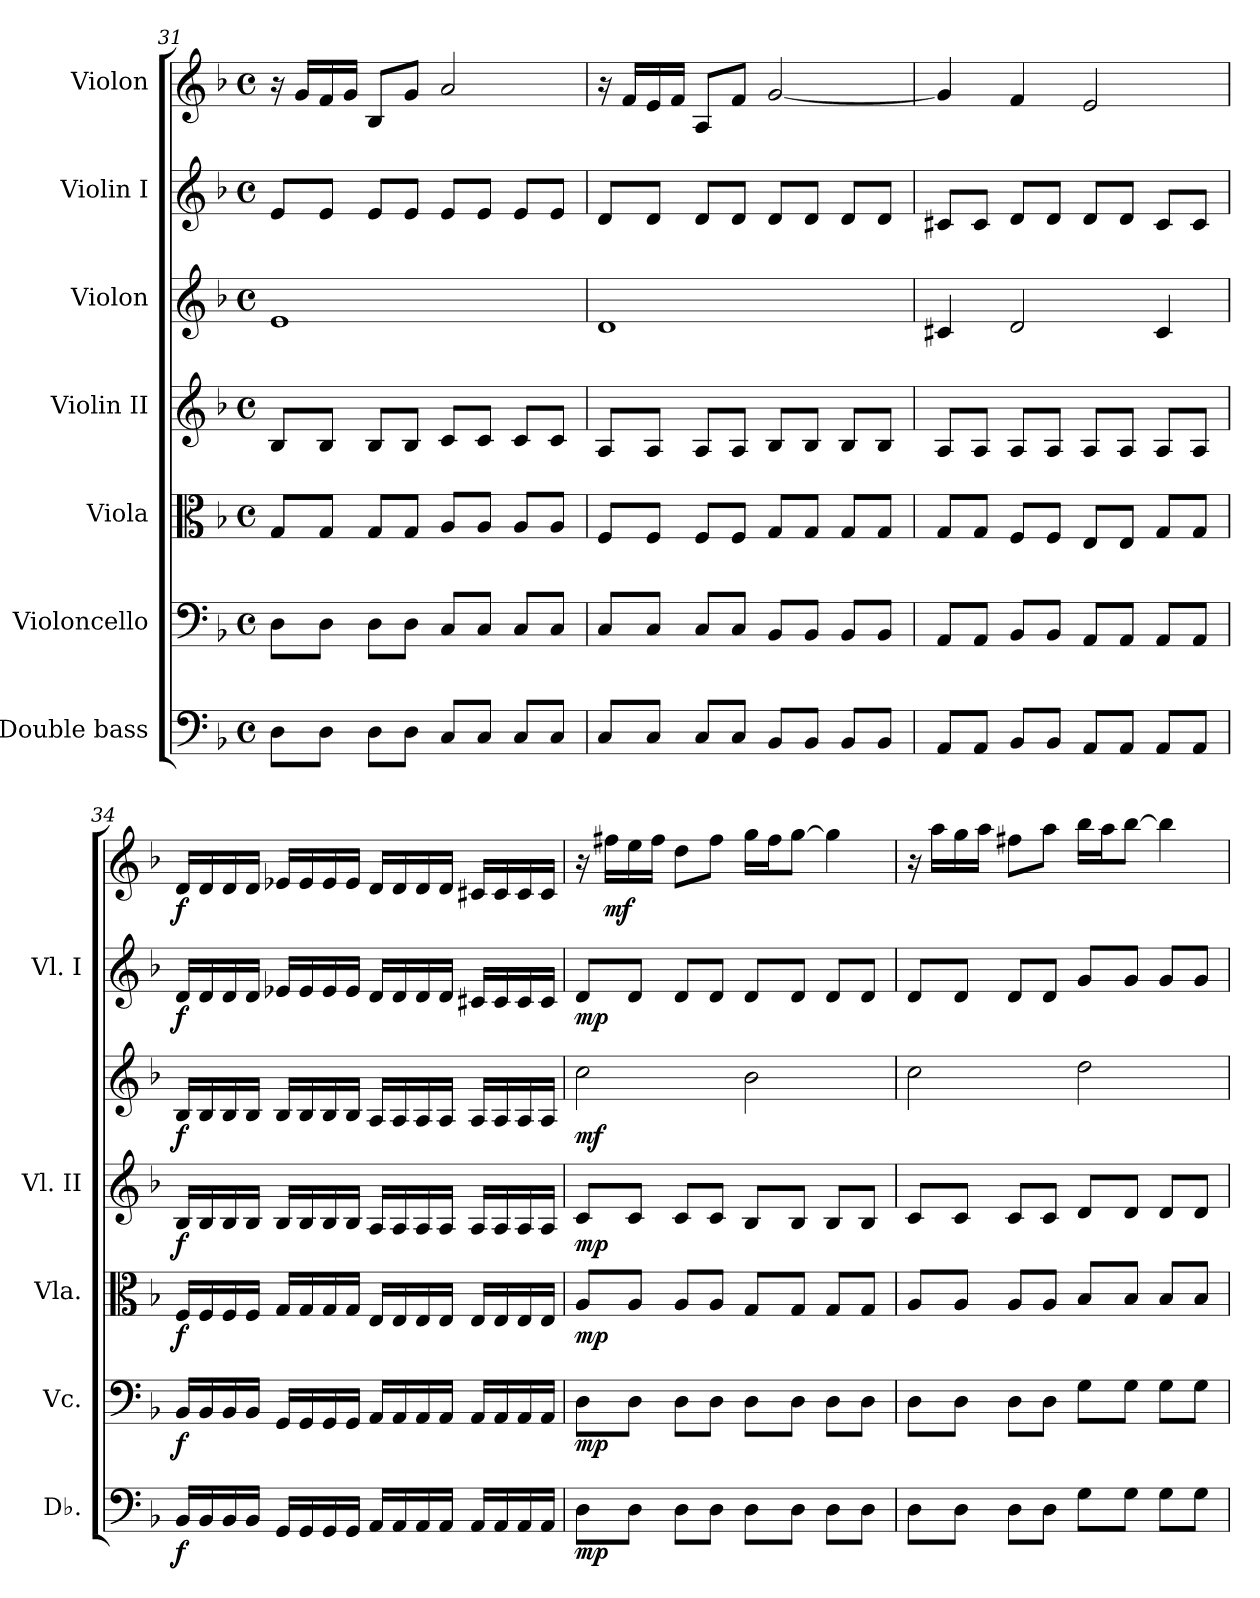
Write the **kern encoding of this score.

**kern	**dynam	**kern	**dynam	**kern	**dynam	**kern	**dynam	**kern	**dynam	**kern	**dynam	**kern	**dynam
*part7	*part7	*part6	*part6	*part5	*part5	*part4	*part4	*part3	*part3	*part2	*part2	*part1	*part1
*staff7	*staff7	*staff6	*staff6	*staff5	*staff5	*staff4	*staff4	*staff3	*staff3	*staff2	*staff2	*staff1	*staff1
*I"Double bass	*	*I"Violoncello	*	*I"Viola	*	*I"Violin II	*	*I"Violon	*	*I"Violin I	*	*I"Violon	*
*I'Db.	*	*I'Vc.	*	*I'Vla.	*	*I'Vl. II	*	*	*	*I'Vl. I	*	*	*
!!LO:PB:g=z
*clefF4	*	*clefF4	*	*clefC3	*	*clefG2	*	*clefG2	*	*clefG2	*	*clefG2	*
*ITrd7c12	*	*	*	*	*	*	*	*	*	*	*	*	*
*k[b-]	*	*k[b-]	*	*k[b-]	*	*k[b-]	*	*k[b-]	*	*k[b-]	*	*k[b-]	*
*M4/4	*	*M4/4	*	*M4/4	*	*M4/4	*	*M4/4	*	*M4/4	*	*M4/4	*
*met(c)	*	*met(c)	*	*met(c)	*	*met(c)	*	*met(c)	*	*met(c)	*	*met(c)	*
=31	=31	=31	=31	=31	=31	=31	=31	=31	=31	=31	=31	=31	=31
8DD\L	.	8D\L	.	8G/L	.	8B-/L	.	1e	.	8e/L	.	16r	.
.	.	.	.	.	.	.	.	.	.	.	.	16g/LL	.
8DD\J	.	8D\J	.	8G/J	.	8B-/J	.	.	.	8e/J	.	16f/	.
.	.	.	.	.	.	.	.	.	.	.	.	16g/JJ	.
8DD\L	.	8D\L	.	8G/L	.	8B-/L	.	.	.	8e/L	.	8B-/L	.
8DD\J	.	8D\J	.	8G/J	.	8B-/J	.	.	.	8e/J	.	8g/J	.
8CC/L	.	8C/L	.	8A/L	.	8c/L	.	.	.	8e/L	.	2a/	.
8CC/J	.	8C/J	.	8A/J	.	8c/J	.	.	.	8e/J	.	.	.
8CC/L	.	8C/L	.	8A/L	.	8c/L	.	.	.	8e/L	.	.	.
8CC/J	.	8C/J	.	8A/J	.	8c/J	.	.	.	8e/J	.	.	.
=32	=32	=32	=32	=32	=32	=32	=32	=32	=32	=32	=32	=32	=32
8CC/L	.	8C/L	.	8F/L	.	8A/L	.	1d	.	8d/L	.	16r	.
.	.	.	.	.	.	.	.	.	.	.	.	16f/LL	.
8CC/J	.	8C/J	.	8F/J	.	8A/J	.	.	.	8d/J	.	16e/	.
.	.	.	.	.	.	.	.	.	.	.	.	16f/JJ	.
8CC/L	.	8C/L	.	8F/L	.	8A/L	.	.	.	8d/L	.	8A/L	.
8CC/J	.	8C/J	.	8F/J	.	8A/J	.	.	.	8d/J	.	8f/J	.
8BBB-/L	.	8BB-/L	.	8G/L	.	8B-/L	.	.	.	8d/L	.	[2g/	.
8BBB-/J	.	8BB-/J	.	8G/J	.	8B-/J	.	.	.	8d/J	.	.	.
8BBB-/L	.	8BB-/L	.	8G/L	.	8B-/L	.	.	.	8d/L	.	.	.
8BBB-/J	.	8BB-/J	.	8G/J	.	8B-/J	.	.	.	8d/J	.	.	.
=33	=33	=33	=33	=33	=33	=33	=33	=33	=33	=33	=33	=33	=33
8AAA/L	.	8AA/L	.	8G/L	.	8A/L	.	4c#X/	.	8c#X/L	.	4g/]	.
8AAA/J	.	8AA/J	.	8G/J	.	8A/J	.	.	.	8c#/J	.	.	.
8BBB-/L	.	8BB-/L	.	8F/L	.	8A/L	.	2d/	.	8d/L	.	4f/	.
8BBB-/J	.	8BB-/J	.	8F/J	.	8A/J	.	.	.	8d/J	.	.	.
8AAA/L	.	8AA/L	.	8E/L	.	8A/L	.	.	.	8d/L	.	2e/	.
8AAA/J	.	8AA/J	.	8E/J	.	8A/J	.	.	.	8d/J	.	.	.
8AAA/L	.	8AA/L	.	8G/L	.	8A/L	.	4c#/	.	8c#/L	.	.	.
8AAA/J	.	8AA/J	.	8G/J	.	8A/J	.	.	.	8c#/J	.	.	.
=34	=34	=34	=34	=34	=34	=34	=34	=34	=34	=34	=34	=34	=34
!	!LO:DY:b	!	!LO:DY:b	!	!LO:DY:b	!	!LO:DY:b	!	!LO:DY:b	!	!LO:DY:b	!	!LO:DY:b
16BBB-/LL	f	16BB-/LL	f	16F/LL	f	16B-/LL	f	16B-/LL	f	16d/LL	f	16d/LL	f
16BBB-/	.	16BB-/	.	16F/	.	16B-/	.	16B-/	.	16d/	.	16d/	.
16BBB-/	.	16BB-/	.	16F/	.	16B-/	.	16B-/	.	16d/	.	16d/	.
16BBB-/JJ	.	16BB-/JJ	.	16F/JJ	.	16B-/JJ	.	16B-/JJ	.	16d/JJ	.	16d/JJ	.
16GGG/LL	.	16GG/LL	.	16G/LL	.	16B-/LL	.	16B-/LL	.	16e-X/LL	.	16e-X/LL	.
16GGG/	.	16GG/	.	16G/	.	16B-/	.	16B-/	.	16e-/	.	16e-/	.
16GGG/	.	16GG/	.	16G/	.	16B-/	.	16B-/	.	16e-/	.	16e-/	.
16GGG/JJ	.	16GG/JJ	.	16G/JJ	.	16B-/JJ	.	16B-/JJ	.	16e-/JJ	.	16e-/JJ	.
16AAA/LL	.	16AA/LL	.	16E/LL	.	16A/LL	.	16A/LL	.	16d/LL	.	16d/LL	.
16AAA/	.	16AA/	.	16E/	.	16A/	.	16A/	.	16d/	.	16d/	.
16AAA/	.	16AA/	.	16E/	.	16A/	.	16A/	.	16d/	.	16d/	.
16AAA/JJ	.	16AA/JJ	.	16E/JJ	.	16A/JJ	.	16A/JJ	.	16d/JJ	.	16d/JJ	.
16AAA/LL	.	16AA/LL	.	16E/LL	.	16A/LL	.	16A/LL	.	16c#X/LL	.	16c#X/LL	.
16AAA/	.	16AA/	.	16E/	.	16A/	.	16A/	.	16c#/	.	16c#/	.
16AAA/	.	16AA/	.	16E/	.	16A/	.	16A/	.	16c#/	.	16c#/	.
16AAA/JJ	.	16AA/JJ	.	16E/JJ	.	16A/JJ	.	16A/JJ	.	16c#/JJ	.	16c#/JJ	.
!!LO:LB:g=z
=35	=35	=35	=35	=35	=35	=35	=35	=35	=35	=35	=35	=35	=35
!	!LO:DY:b	!	!LO:DY:b	!	!LO:DY:b	!	!LO:DY:b	!	!LO:DY:b	!	!LO:DY:b	!	!
8DD\L	mp	8D\L	mp	8A/L	mp	8c/L	mp	2cc\	mf	8d/L	mp	16r	.
!	!	!	!	!	!	!	!	!	!	!	!	!	!LO:DY:b
.	.	.	.	.	.	.	.	.	.	.	.	16ff#X\LL	mf
8DD\J	.	8D\J	.	8A/J	.	8c/J	.	.	.	8d/J	.	16ee\	.
.	.	.	.	.	.	.	.	.	.	.	.	16ff#\JJ	.
8DD\L	.	8D\L	.	8A/L	.	8c/L	.	.	.	8d/L	.	8dd\L	.
8DD\J	.	8D\J	.	8A/J	.	8c/J	.	.	.	8d/J	.	8ff#\J	.
8DD\L	.	8D\L	.	8G/L	.	8B-/L	.	2b-\	.	8d/L	.	16gg\LL	.
.	.	.	.	.	.	.	.	.	.	.	.	16ff#\J	.
8DD\J	.	8D\J	.	8G/J	.	8B-/J	.	.	.	8d/J	.	[8gg\J	.
8DD\L	.	8D\L	.	8G/L	.	8B-/L	.	.	.	8d/L	.	4gg\]	.
8DD\J	.	8D\J	.	8G/J	.	8B-/J	.	.	.	8d/J	.	.	.
=36	=36	=36	=36	=36	=36	=36	=36	=36	=36	=36	=36	=36	=36
8DD\L	.	8D\L	.	8A/L	.	8c/L	.	2cc\	.	8d/L	.	16r	.
.	.	.	.	.	.	.	.	.	.	.	.	16aa\LL	.
8DD\J	.	8D\J	.	8A/J	.	8c/J	.	.	.	8d/J	.	16gg\	.
.	.	.	.	.	.	.	.	.	.	.	.	16aa\JJ	.
8DD\L	.	8D\L	.	8A/L	.	8c/L	.	.	.	8d/L	.	8ff#X\L	.
8DD\J	.	8D\J	.	8A/J	.	8c/J	.	.	.	8d/J	.	8aa\J	.
8GG\L	.	8G\L	.	8B-/L	.	8d/L	.	2dd\	.	8g/L	.	16bb-\LL	.
.	.	.	.	.	.	.	.	.	.	.	.	16aa\J	.
8GG\J	.	8G\J	.	8B-/J	.	8d/J	.	.	.	8g/J	.	[8bb-\J	.
8GG\L	.	8G\L	.	8B-/L	.	8d/L	.	.	.	8g/L	.	4bb-\]	.
8GG\J	.	8G\J	.	8B-/J	.	8d/J	.	.	.	8g/J	.	.	.
=	=	=	=	=	=	=	=	=	=	=	=	=	=
*-	*-	*-	*-	*-	*-	*-	*-	*-	*-	*-	*-	*-	*-
